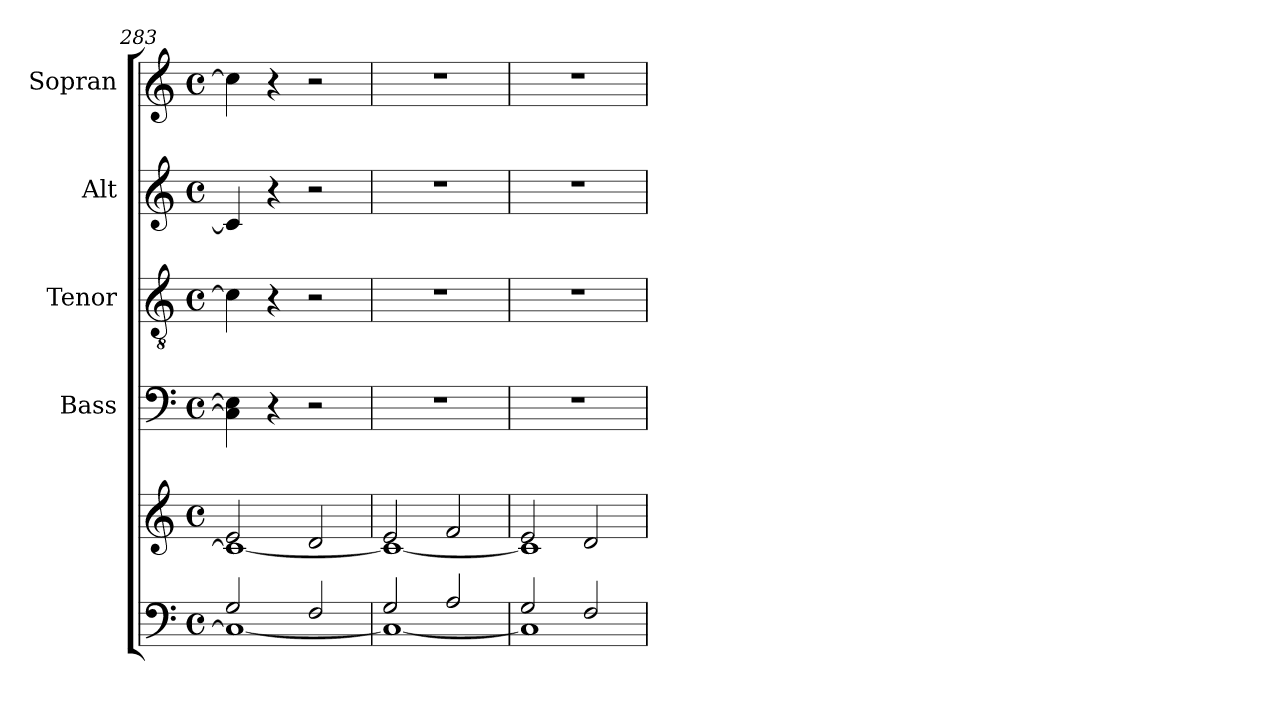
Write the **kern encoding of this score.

**kern	**kern	**kern	**kern	**kern	**kern
*part5	*part5	*part4	*part3	*part2	*part1
*staff6	*staff5	*staff4	*staff3	*staff2	*staff1
*	*	*I"Bass	*I"Tenor	*I"Alt	*I"Sopran
*	*	*I'B.	*I'T.	*I'A.	*I'S.
*clefF4	*clefG2	*clefF4	*clefGv2	*clefG2	*clefG2
*k[]	*k[]	*k[]	*k[]	*k[]	*k[]
*C:	*C:	*C:	*C:	*C:	*C:
*M4/4	*M4/4	*M4/4	*M4/4	*M4/4	*M4/4
*met(c)	*met(c)	*met(c)	*met(c)	*met(c)	*met(c)
=283	=283	=283	=283	=283	=283
*^	*^	*	*	*	*
2G/	1C_	2e/	1c_	4C\] 4E\]	4c\]	4c/]	4cc\]
.	.	.	.	4r	4r	4r	4r
2F/	.	2d/	.	2r	2r	2r	2r
=284	=284	=284	=284	=284	=284	=284	=284
2G/	1C_	2e/	1c_	1r	1r	1r	1r
2A/	.	2f/	.	.	.	.	.
=285	=285	=285	=285	=285	=285	=285	=285
2G/	1C]	2e/	1c]	1r	1r	1r	1r
2F/	.	2d/	.	.	.	.	.
*v	*v	*	*	*	*	*	*
*	*v	*v	*	*	*	*
=	=	=	=	=	=
*-	*-	*-	*-	*-	*-
